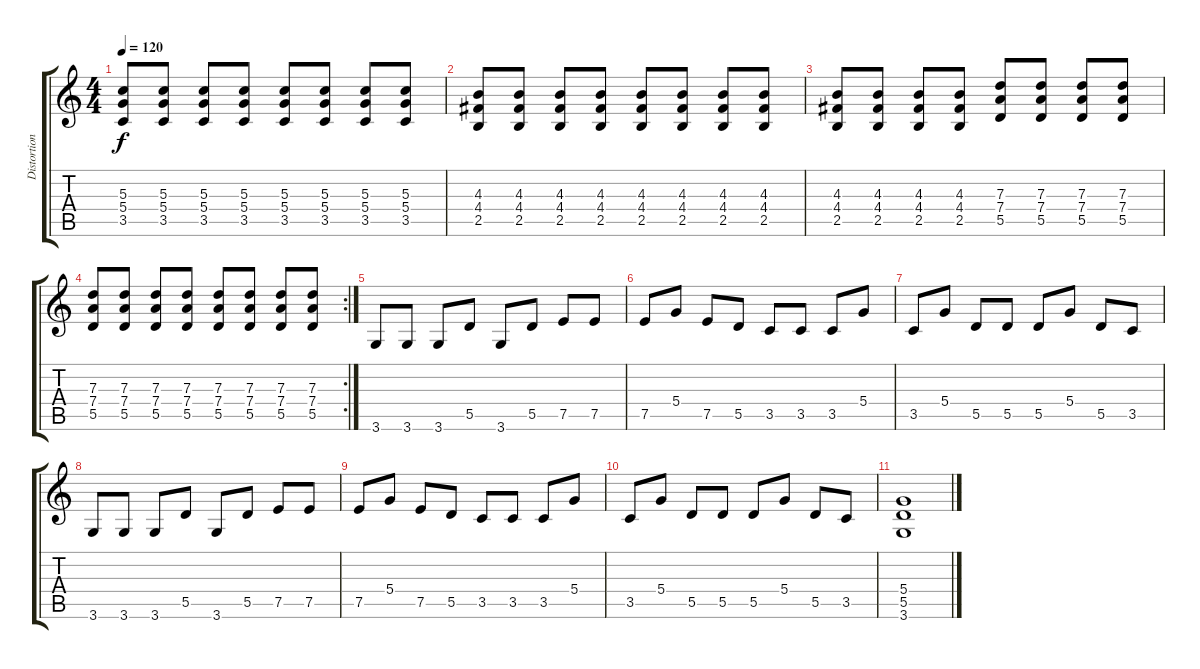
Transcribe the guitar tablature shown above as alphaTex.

\track ("Distortion Guitar" "Distortion") {instrument overdrivenguitar}
\staff {score tabs}
\tuning (E4 B3 G3 D3 A2 E2) {hide}
\ts (4 4)
\tempo 120
\clef g2
\ks c
(5.3 5.4 3.5).8{dy f} (5.3 5.4 3.5).8 (5.3 5.4 3.5).8 (5.3 5.4 3.5).8 (5.3 5.4 3.5).8 (5.3 5.4 3.5).8 (5.3 5.4 3.5).8 (5.3 5.4 3.5).8 |
(4.3 4.4 2.5).8 (4.3 4.4 2.5).8 (4.3 4.4 2.5).8 (4.3 4.4 2.5).8 (4.3 4.4 2.5).8 (4.3 4.4 2.5).8 (4.3 4.4 2.5).8 (4.3 4.4 2.5).8 |
(4.3 4.4 2.5).8 (4.3 4.4 2.5).8 (4.3 4.4 2.5).8 (4.3 4.4 2.5).8 (7.3 7.4 5.5).8 (7.3 7.4 5.5).8 (7.3 7.4 5.5).8 (7.3 7.4 5.5).8 |
\rc 2
(7.3 7.4 5.5).8 (7.3 7.4 5.5).8 (7.3 7.4 5.5).8 (7.3 7.4 5.5).8 (7.3 7.4 5.5).8 (7.3 7.4 5.5).8 (7.3 7.4 5.5).8 (7.3 7.4 5.5).8 |
3.6.8 3.6.8 3.6.8 5.5.8 3.6.8 5.5.8 7.5.8 7.5.8 |
7.5.8 5.4.8 7.5.8 5.5.8 3.5.8 3.5.8 3.5.8 5.4.8 |
3.5.8 5.4.8 5.5.8 5.5.8 5.5.8 5.4.8 5.5.8 3.5.8 |
3.6.8 3.6.8 3.6.8 5.5.8 3.6.8 5.5.8 7.5.8 7.5.8 |
7.5.8 5.4.8 7.5.8 5.5.8 3.5.8 3.5.8 3.5.8 5.4.8 |
3.5.8 5.4.8 5.5.8 5.5.8 5.5.8 5.4.8 5.5.8 3.5.8 |
(5.4 5.5 3.6).1
